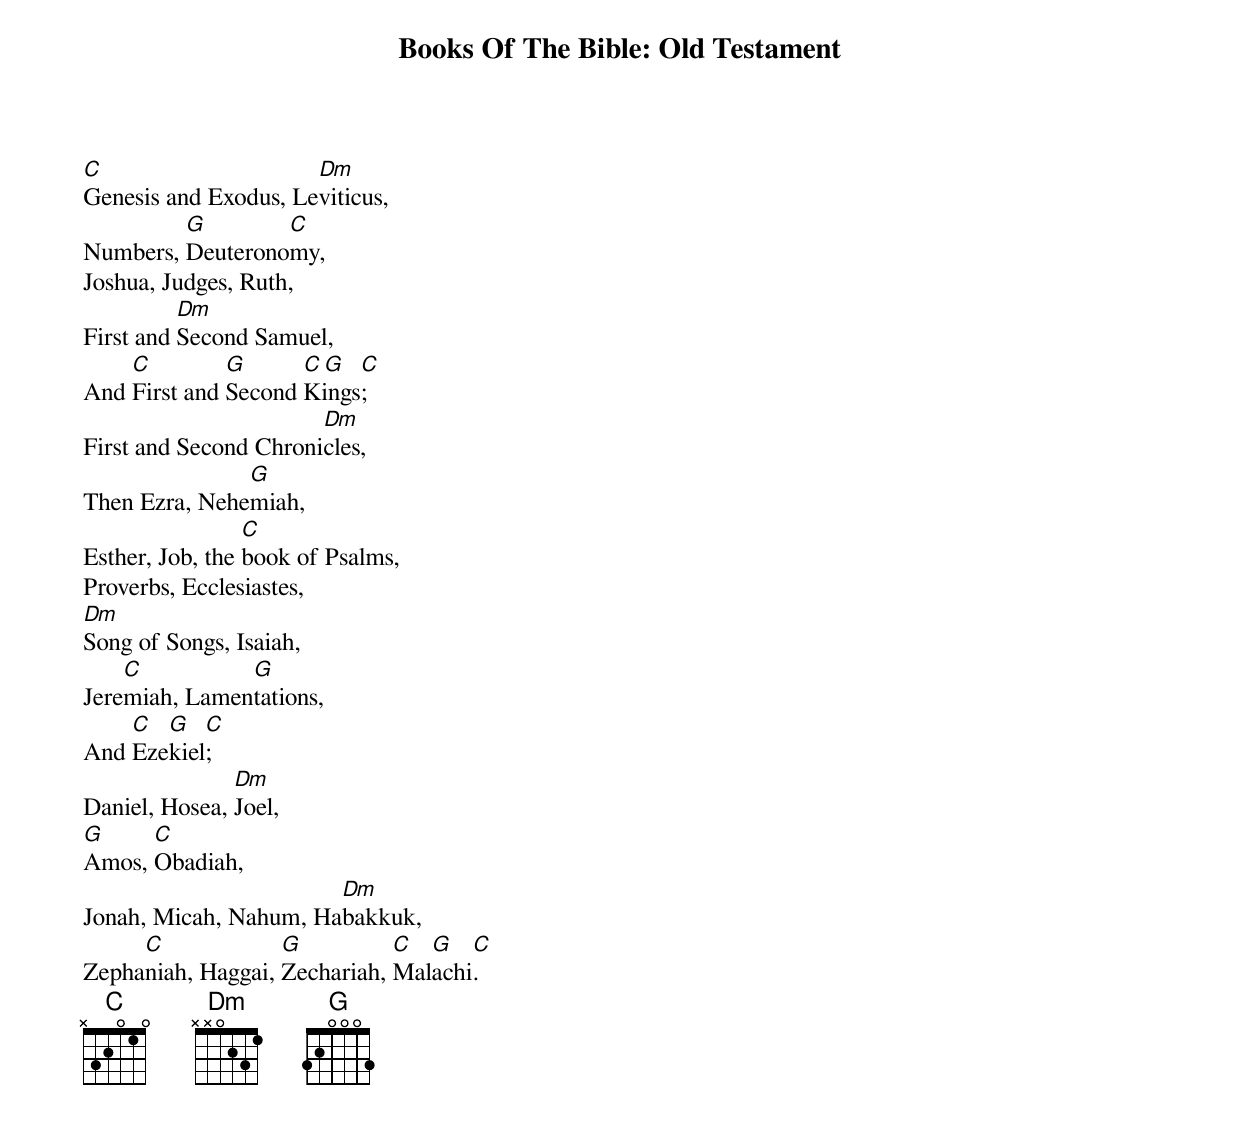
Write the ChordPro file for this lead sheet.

{title: Books Of The Bible: Old Testament}


[C]Genesis and Exodus, Le[Dm]viticus,
Numbers, [G]Deuterono[C]my,
Joshua, Judges, Ruth,
First and [Dm]Second Samuel,
And [C]First and [G]Second [C G]Kings[C];
First and Second Chroni[Dm]cles,
Then Ezra, Nehe[G]miah,
Esther, Job, the [C]book of Psalms,
Proverbs, Ecclesiastes,
[Dm]Song of Songs, Isaiah,
Jere[C]miah, Lamen[G]tations,
And [C]Eze[G]kiel[C];
Daniel, Hosea, [Dm]Joel,
[G]Amos, [C]Obadiah,
Jonah, Micah, Nahum, Ha[Dm]bakkuk,
Zepha[C]niah, Haggai, [G]Zechariah, [C]Mal[G]achi[C].
